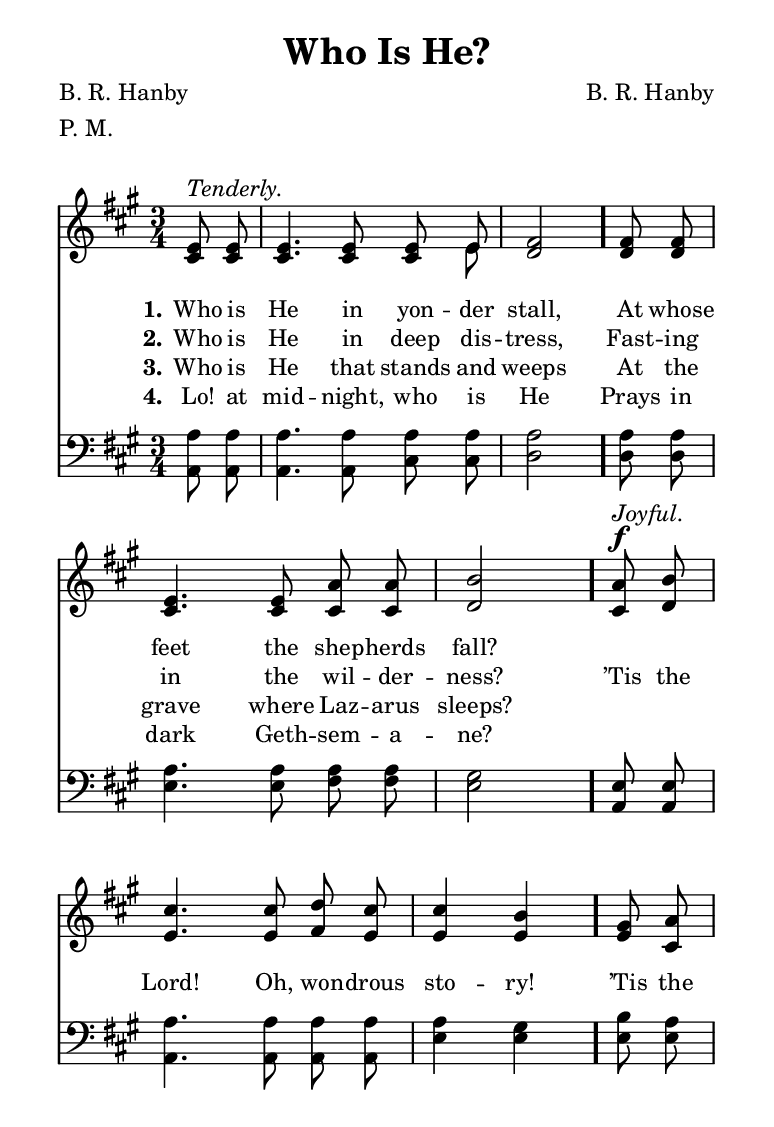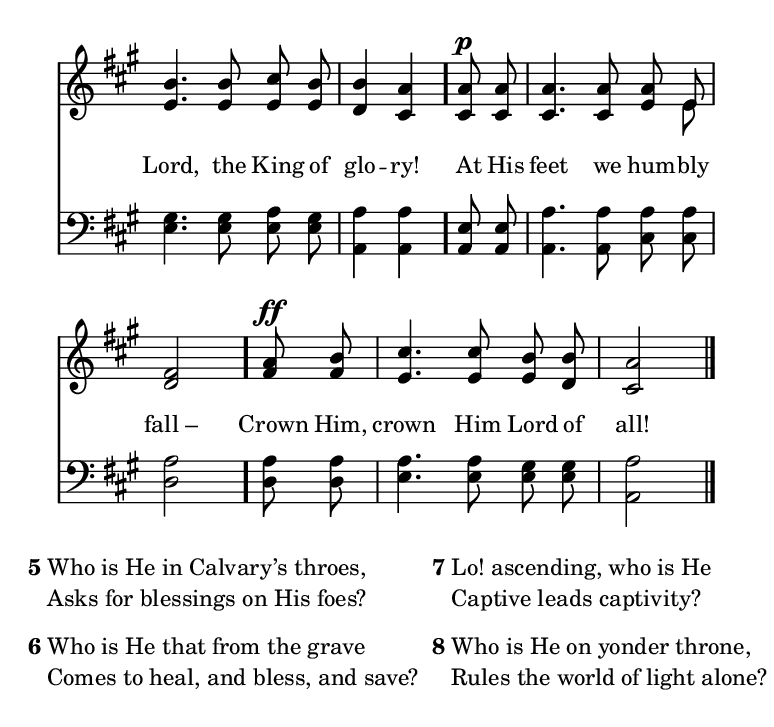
\include "common/global.ily"
\paper {
  \include "common/paper.ily"
  ragged-bottom = ##t
  score-markup-spacing.padding = 3
  score-markup-spacing.basic-distance = 3
}

\header{
  hymnnumber = "289"
  title = "Who Is He?"
  tunename = ""
  meter = "P. M."
  poet = "B. R. Hanby"
  composer = "B. R. Hanby"
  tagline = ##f
}

global = {
  \include "common/overrides.ily"
  \override Staff.TimeSignature.style = #'numbered
  \time 3/4
  \override Score.MetronomeMark.transparent = ##t % hide all fermata changes too
  \tempo 4=80
  \key a \major
  \partial 4
  \autoBeamOff
}

notesSoprano = {
\global
\relative c' {

  e8^\markup\italic Tenderly. e | e4. e8 e8 e8 | fis2
  fis8 fis | e4. e8 a a | b2

  a8^\f^\markup \italic Joyful. b | cis4. cis8 d cis | cis4 b
  gis8 a | b4. b8 cis b | b4 a
  a8^\p a | a4. a8 a e | fis2
  a8^\ff b | cis4. cis8 b b | a2

  \bar "|."

}
}

notesAlto = {
\global
\relative e' {

  cis8 cis | cis4. cis8 cis e | d2
  d8 d | cis4. cis8 cis cis | d2

  cis8 d | e4. e8 fis e | e4 e
  e8 cis | e4. e8 e e | d4 cis
  cis8 cis | cis4. cis8 e e | d2
  fis8 fis | e4. e8 e d | cis2

}
}

notesTenor = {
\global
\relative a {

  a8 a | a4. a8 a a | a2
  a8 a | a4. a8 a a | gis2

  e8 e | a4. a8 a a | a4 gis
  b8 a | gis4. gis8 a gis | a4 a
  e8 e | a4. a8 a a | a2
  a8 a | a4. a8 gis gis | a2

}
}

notesBass = {
\global
\relative f, {

  a8 a | a4. a8 cis cis | d2
  d8 d | e4. e8 fis fis | e2
  a,8 a | a4. a8 a a | e'4 e
  e8 e | e4. e8 e e | a,4 a
  a8 a | a4. a8 cis cis | d2
  d8 d | e4. e8 e e | a,2

}
}

Refrain = \lyricmode {

’Tis the Lord! Oh, won -- drous sto -- ry! \bar "."
’Tis the Lord, the King of glo -- ry! \bar "."
At His feet we hum -- bly fall_– \bar "."
Crown Him, crown Him Lord of all! \bar "."

}

wordsA = \lyricmode {
\set stanza = "1."

Who is He in yon -- der stall, \bar "."
At whose feet the shep -- herds fall? \bar "."

}

wordsB = \lyricmode {
\set stanza = "2."

Who is He in deep dis -- tress,
Fast -- ing in the wil -- der -- ness?

\Refrain

}

wordsC = \lyricmode {
\set stanza = "3."

Who is He that stands and weeps
At the grave where Laz -- arus sleeps?

}

wordsD = \lyricmode {
\set stanza = "4."

Lo! at mid -- night, who is He
Prays in dark Geth -- sem -- a -- ne?

}

wordsE = \markuplist {

\line { Who is He in Calvary’s throes, }
\line { Asks for blessings on His foes? }

}

wordsF = \markuplist {

\line { Who is He that from the grave }
\line { Comes to heal, and bless, and save? }

}

wordsG = \markuplist {

\line { Lo! ascending, who is He }
\line { Captive leads captivity? }

}

wordsH = \markuplist {

\line { Who is He on yonder throne, }
\line { Rules the world of light alone? }

}

\score {
  \context ChoirStaff <<
    \context Staff = upper <<
      \set Staff.autoBeaming = ##f
      \set ChoirStaff.systemStartDelimiter = #'SystemStartBar
      \set ChoirStaff.printPartCombineTexts = ##f
      \partcombine #'(2 . 11) \notesSoprano \notesAlto
      \context NullVoice = sopranos { \voiceOne << \notesSoprano >> }
      \context Lyrics = one   \lyricsto sopranos \wordsA
      \context Lyrics = two   \lyricsto sopranos \wordsB
      \context Lyrics = three \lyricsto sopranos \wordsC
      \context Lyrics = four  \lyricsto sopranos \wordsD
    >>
    \context Staff = men <<
      \set Staff.autoBeaming = ##f
      \clef bass
      \set ChoirStaff.printPartCombineTexts = ##f
      \partcombine #'(2 . 11) \notesTenor \notesBass
    >>
  >>
  \layout {
    \include "common/layout.ily"
  }
  \midi{
    \include "common/midi.ily"
  }
}

\noPageBreak

\markup { \fill-line {
  \hspace #0.1
  \column {
  \line{ \bold 5 \column { \wordsE } } \combine \null \vspace #0.4
  \line{ \bold 6 \column { \wordsF } }
  }
  \hspace #0.1
  \column {
  \line{ \bold 7 \column { \wordsG } } \combine \null \vspace #0.4
  \line{ \bold 8 \column { \wordsH } }
  }
  \hspace #0.1
} }

\version "2.19.49"  % necessary for upgrading to future LilyPond versions.

% vi:set et ts=2 sw=2 ai nocindent syntax=lilypond:
